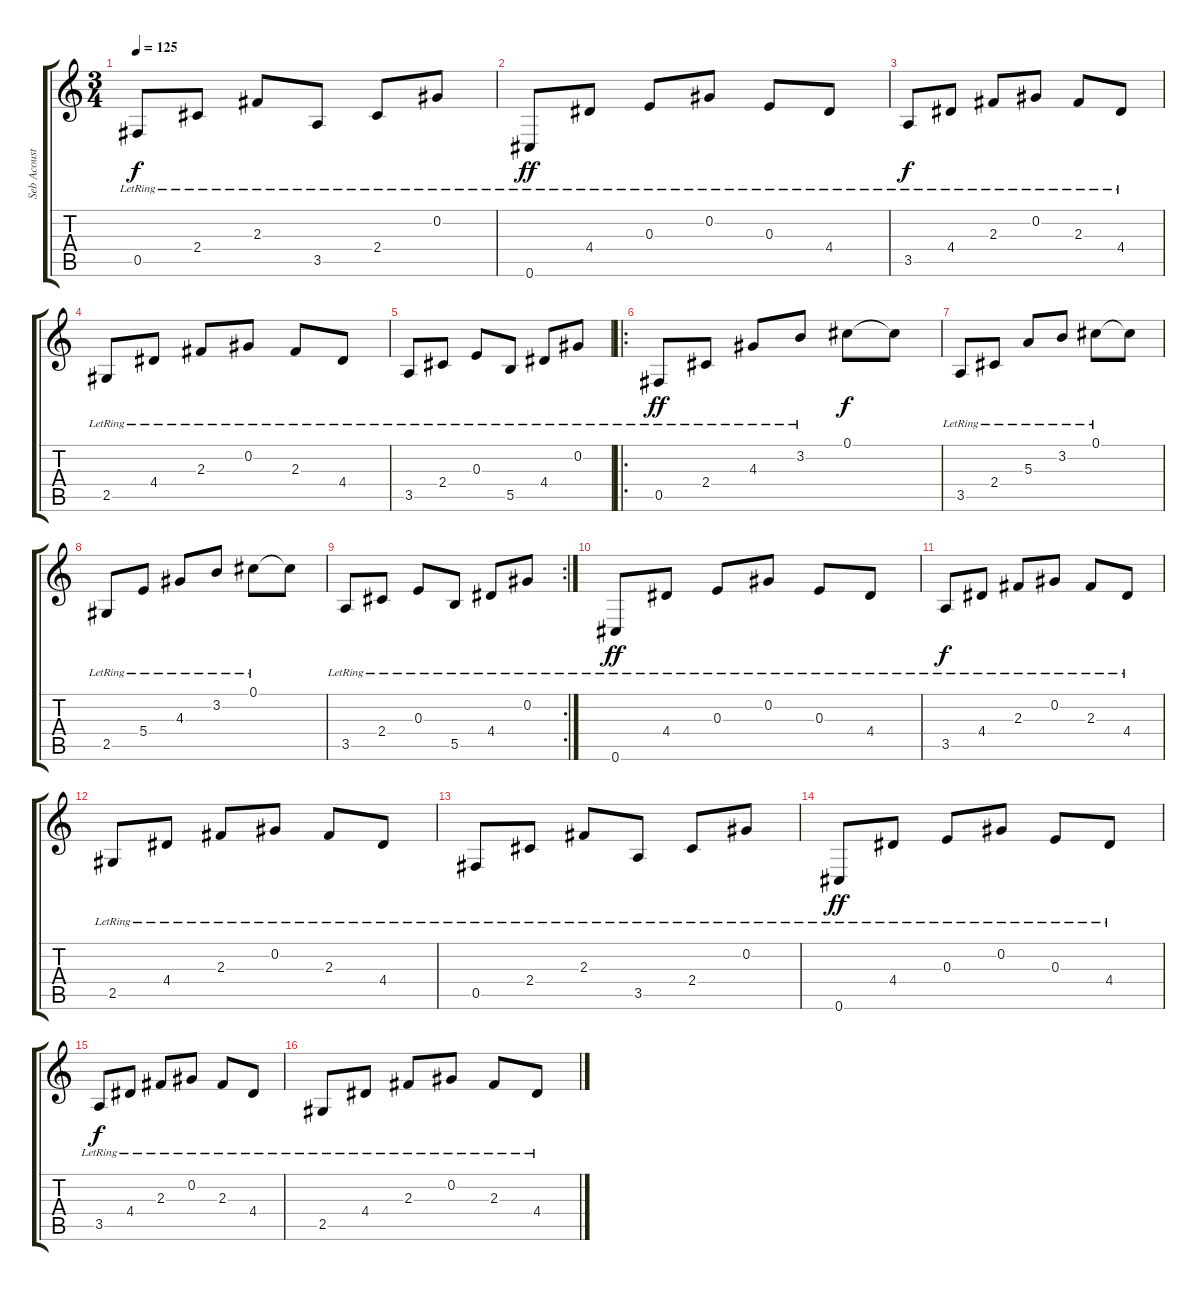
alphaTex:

\track ("Seb Acoustique" "Seb Acoust") {instrument acousticguitarsteel}
\staff {score tabs}
\tuning (Db4 Ab3 E3 B2 Gb2 Db2) {hide}
\ts (3 4)
\tempo 125
\clef g2
\ks c
0.5{lr}.8{dy f} 2.4{lr}.8 2.3{lr}.8 3.5{lr}.8 2.4{lr}.8 0.2{lr}.8 |
0.6{lr}.8{dy ff} 4.4{lr}.8 0.3{lr}.8 0.2{lr}.8 0.3{lr}.8 4.4{lr}.8 |
3.5{lr}.8{dy f} 4.4{lr}.8 2.3{lr}.8 0.2{lr}.8 2.3{lr}.8 4.4{lr}.8 |
2.5{lr}.8 4.4{lr}.8 2.3{lr}.8 0.2{lr}.8 2.3{lr}.8 4.4{lr}.8 |
3.5{lr}.8 2.4{lr}.8 0.3{lr}.8 5.5{lr}.8 4.4{lr}.8 0.2{lr}.8 |
\ro
0.5{lr}.8{dy ff} 2.4{lr}.8 4.3{lr}.8 3.2{lr}.8 0.1.8{dy f} 0.1{t}.8 |
3.5{lr}.8 2.4{lr}.8 5.3{lr}.8 3.2{lr}.8 0.1{lr}.8 0.1{t}.8 |
2.5{lr}.8 5.4{lr}.8 4.3{lr}.8 3.2{lr}.8 0.1{lr}.8 0.1{t}.8 |
\rc 2
3.5{lr}.8 2.4{lr}.8 0.3{lr}.8 5.5{lr}.8 4.4{lr}.8 0.2{lr}.8 |
0.6{lr}.8{dy ff} 4.4{lr}.8 0.3{lr}.8 0.2{lr}.8 0.3{lr}.8 4.4{lr}.8 |
3.5{lr}.8{dy f} 4.4{lr}.8 2.3{lr}.8 0.2{lr}.8 2.3{lr}.8 4.4{lr}.8 |
2.5{lr}.8 4.4{lr}.8 2.3{lr}.8 0.2{lr}.8 2.3{lr}.8 4.4{lr}.8 |
0.5{lr}.8 2.4{lr}.8 2.3{lr}.8 3.5{lr}.8 2.4{lr}.8 0.2{lr}.8 |
0.6{lr}.8{dy ff} 4.4{lr}.8 0.3{lr}.8 0.2{lr}.8 0.3{lr}.8 4.4{lr}.8 |
3.5{lr}.8{dy f} 4.4{lr}.8 2.3{lr}.8 0.2{lr}.8 2.3{lr}.8 4.4{lr}.8 |
2.5{lr}.8 4.4{lr}.8 2.3{lr}.8 0.2{lr}.8 2.3{lr}.8 4.4{lr}.8
